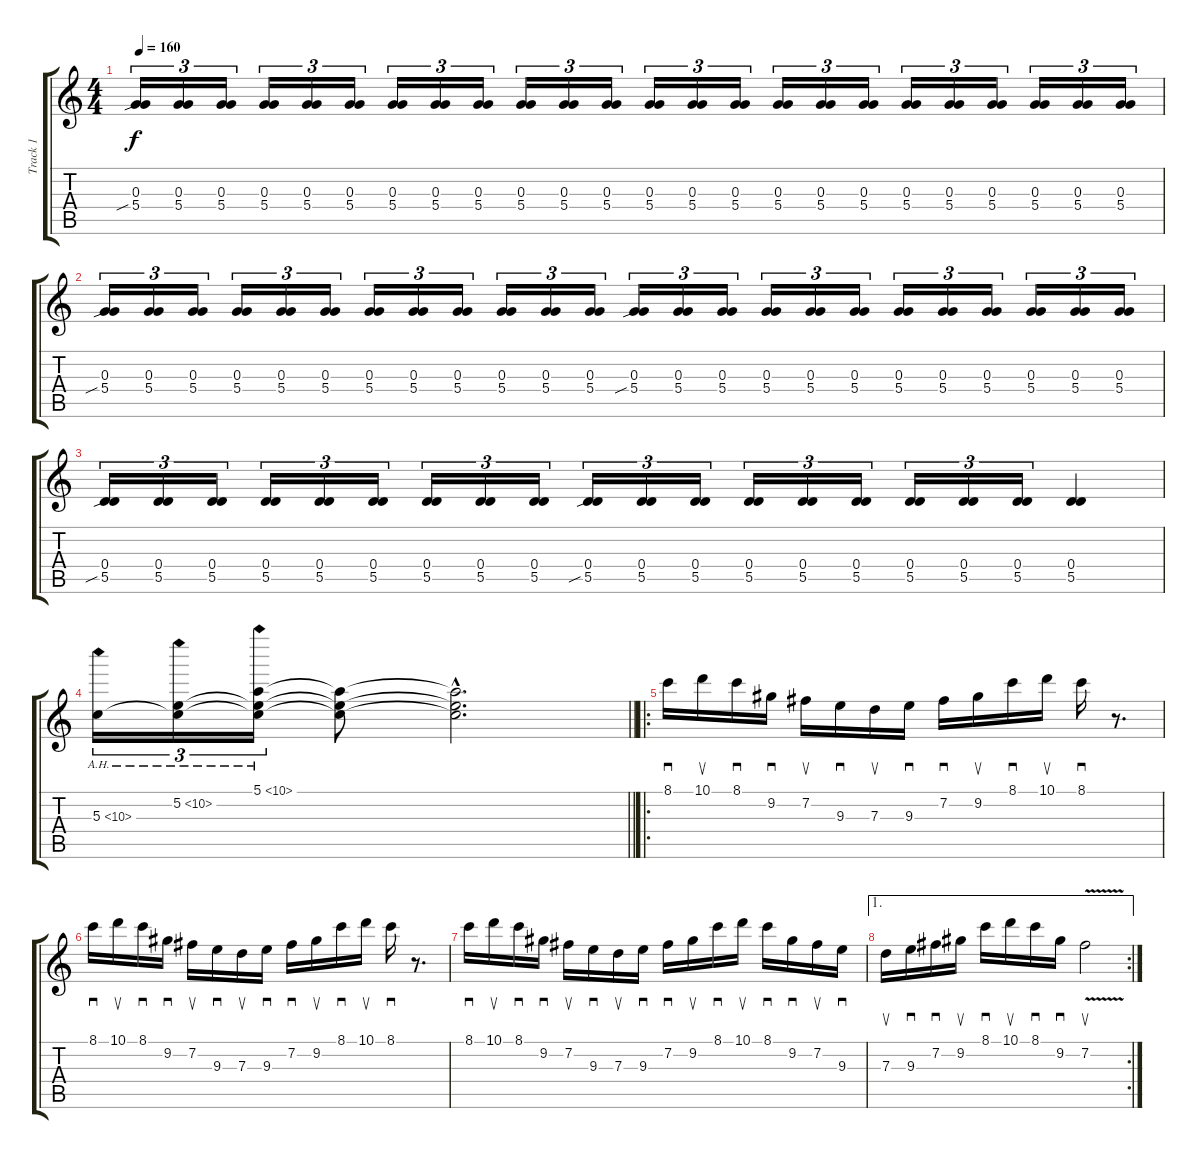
\track ("Track 1" "Track 1") {instrument acousticguitarnylon}
\staff {score tabs}
\tuning (E4 B3 G3 D3 A2 E2) {hide}
\ts (4 4)
\tempo 160
\clef g2
\ks c
(0.3 5.4{sib}).16{tu (3 2) dy f} (0.3 5.4).16{tu (3 2)} (0.3 5.4).16{tu (3 2)} (0.3 5.4).16{tu (3 2)} (0.3 5.4).16{tu (3 2)} (0.3 5.4).16{tu (3 2)} (0.3 5.4).16{tu (3 2)} (0.3 5.4).16{tu (3 2)} (0.3 5.4).16{tu (3 2)} (0.3 5.4).16{tu (3 2)} (0.3 5.4).16{tu (3 2)} (0.3 5.4).16{tu (3 2)} (0.3 5.4).16{tu (3 2)} (0.3 5.4).16{tu (3 2)} (0.3 5.4).16{tu (3 2)} (0.3 5.4).16{tu (3 2)} (0.3 5.4).16{tu (3 2)} (0.3 5.4).16{tu (3 2)} (0.3 5.4).16{tu (3 2)} (0.3 5.4).16{tu (3 2)} (0.3 5.4).16{tu (3 2)} (0.3 5.4).16{tu (3 2)} (0.3 5.4).16{tu (3 2)} (0.3 5.4).16{tu (3 2)} |
(0.3 5.4{sib}).16{tu (3 2)} (0.3 5.4).16{tu (3 2)} (0.3 5.4).16{tu (3 2)} (0.3 5.4).16{tu (3 2)} (0.3 5.4).16{tu (3 2)} (0.3 5.4).16{tu (3 2)} (0.3 5.4).16{tu (3 2)} (0.3 5.4).16{tu (3 2)} (0.3 5.4).16{tu (3 2)} (0.3 5.4).16{tu (3 2)} (0.3 5.4).16{tu (3 2)} (0.3 5.4).16{tu (3 2)} (0.3 5.4{sib}).16{tu (3 2)} (0.3 5.4).16{tu (3 2)} (0.3 5.4).16{tu (3 2)} (0.3 5.4).16{tu (3 2)} (0.3 5.4).16{tu (3 2)} (0.3 5.4).16{tu (3 2)} (0.3 5.4).16{tu (3 2)} (0.3 5.4).16{tu (3 2)} (0.3 5.4).16{tu (3 2)} (0.3 5.4).16{tu (3 2)} (0.3 5.4).16{tu (3 2)} (0.3 5.4).16{tu (3 2)} |
(0.4 5.5{sib}).16{tu (3 2)} (0.4 5.5).16{tu (3 2)} (0.4 5.5).16{tu (3 2)} (0.4 5.5).16{tu (3 2)} (0.4 5.5).16{tu (3 2)} (0.4 5.5).16{tu (3 2)} (0.4 5.5).16{tu (3 2)} (0.4 5.5).16{tu (3 2)} (0.4 5.5).16{tu (3 2)} (0.4 5.5{sib}).16{tu (3 2)} (0.4 5.5).16{tu (3 2)} (0.4 5.5).16{tu (3 2)} (0.4 5.5).16{tu (3 2)} (0.4 5.5).16{tu (3 2)} (0.4 5.5).16{tu (3 2)} (0.4 5.5).16{tu (3 2)} (0.4 5.5).16{tu (3 2)} (0.4 5.5).16{tu (3 2)} (0.4 5.5).4 |
\barLineRight lightlight
5.3{ah 5}.16{tu (3 2)} (5.2{ah 5} 5.3{t}).16{tu (3 2)} (5.1{ah 5} 5.2{t} 5.3{t}).16{tu (3 2)} (5.1{t} 5.2{t} 5.3{t}).8 (5.1{hac t} 5.2{hac t} 5.3{hac t}).2{d} |
\ro
8.1.16{sd} 10.1.16{su} 8.1.16{sd} 9.2.16{sd} 7.2.16{su} 9.3.16{sd} 7.3.16{su} 9.3.16{sd} 7.2.16{sd} 9.2.16{su} 8.1.16{sd} 10.1.16{su} 8.1.16{sd} r.8{d} |
8.1.16{sd} 10.1.16{su} 8.1.16{sd} 9.2.16{sd} 7.2.16{su} 9.3.16{sd} 7.3.16{su} 9.3.16{sd} 7.2.16{sd} 9.2.16{su} 8.1.16{sd} 10.1.16{su} 8.1.16{sd} r.8{d} |
8.1.16{sd} 10.1.16{su} 8.1.16{sd} 9.2.16{sd} 7.2.16{su} 9.3.16{sd} 7.3.16{su} 9.3.16{sd} 7.2.16{sd} 9.2.16{su} 8.1.16{sd} 10.1.16{su} 8.1.16{sd} 9.2.16{sd} 7.2.16{su} 9.3.16{sd} |
\ae 1
\rc 2
7.3.16{su} 9.3.16{sd} 7.2.16{sd} 9.2.16{su} 8.1.16{sd} 10.1.16{su} 8.1.16{sd} 9.2.16{sd} 7.2{v}.2{su}
